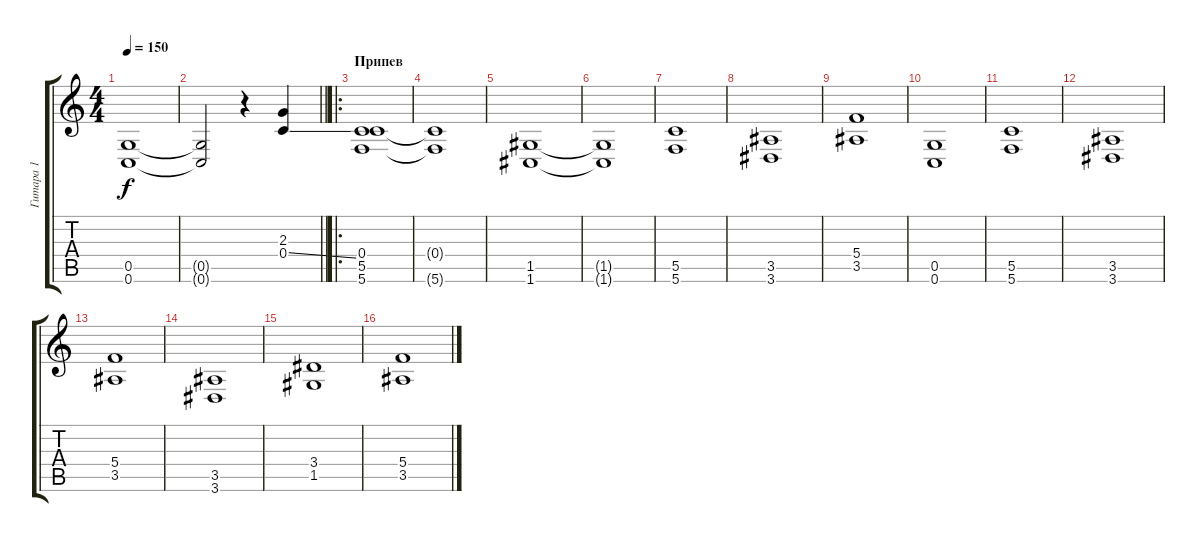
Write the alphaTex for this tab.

\track ("Гитара 1" "Гитара 1") {instrument distortionguitar}
\staff {score tabs}
\tuning (D4 A3 F3 C3 G2 C2) {hide}
\ts (4 4)
\tempo 150
\clef g2
\ks c
(0.5 0.6).1{dy f} |
\barLineRight lightlight
(0.5{t} 0.6{t}).2 r.4 (2.3 0.4{ss}).4 |
\ro
\section ("" "Припев")
(0.4 5.5 5.6).1 |
(0.4{t} 5.6{t}).1 |
(1.5 1.6).1 |
(1.5{t} 1.6{t}).1 |
(5.5 5.6).1 |
(3.5 3.6).1 |
(5.4 3.5).1 |
(0.5 0.6).1 |
(5.5 5.6).1 |
(3.5 3.6).1 |
(5.4 3.5).1 |
(3.5 3.6).1 |
(3.4 1.5).1 |
(5.4 3.5).1
